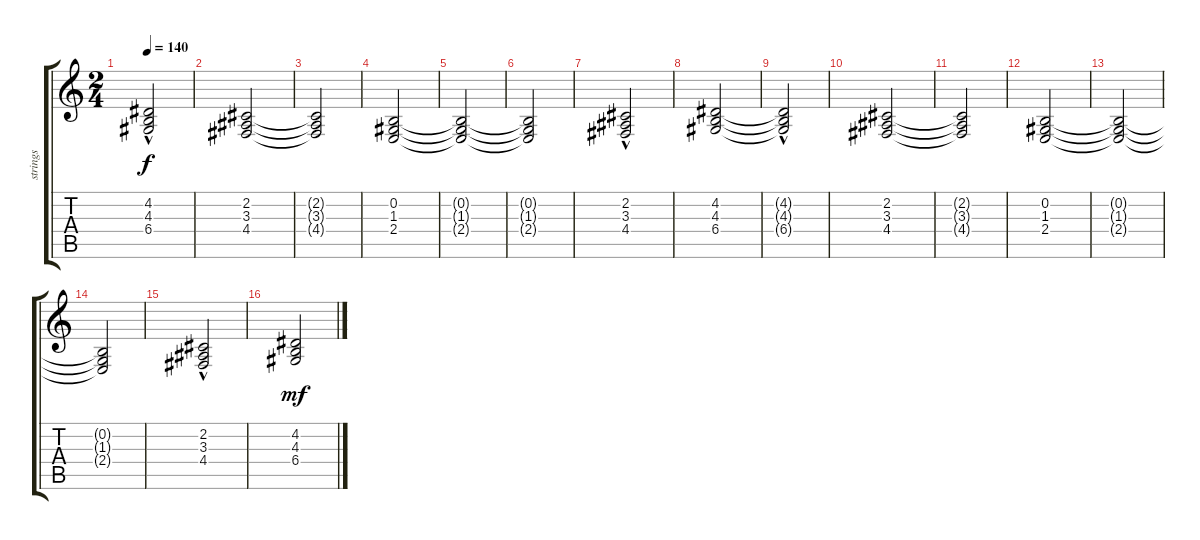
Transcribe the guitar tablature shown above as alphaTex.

\track ("strings" "strings") {instrument synthstrings2}
\staff {score tabs}
\tuning (E4 B3 G3 D3 A2 E2) {hide}
\ts (2 4)
\tempo 140
\clef g2
\ks c
(4.2{t} 4.3{hac t} 6.4{t}).2{dy f} |
(2.2 3.3 4.4).2 |
(2.2{t} 3.3{t} 4.4{t}).2 |
(0.2 1.3 2.4).2 |
(0.2{t} 1.3{t} 2.4{t}).2 |
(0.2{t} 1.3{t} 2.4{t}).2 |
(2.2{hac} 3.3 4.4).2 |
(4.2 4.3 6.4).2 |
(4.2{t} 4.3{hac t} 6.4{t}).2 |
(2.2 3.3 4.4).2 |
(2.2{t} 3.3{t} 4.4{t}).2 |
(0.2 1.3 2.4).2 |
(0.2{t} 1.3{t} 2.4{t}).2 |
(0.2{t} 1.3{t} 2.4{t}).2 |
(2.2{hac} 3.3 4.4).2 |
(4.2 4.3 6.4).2{dy mf}
